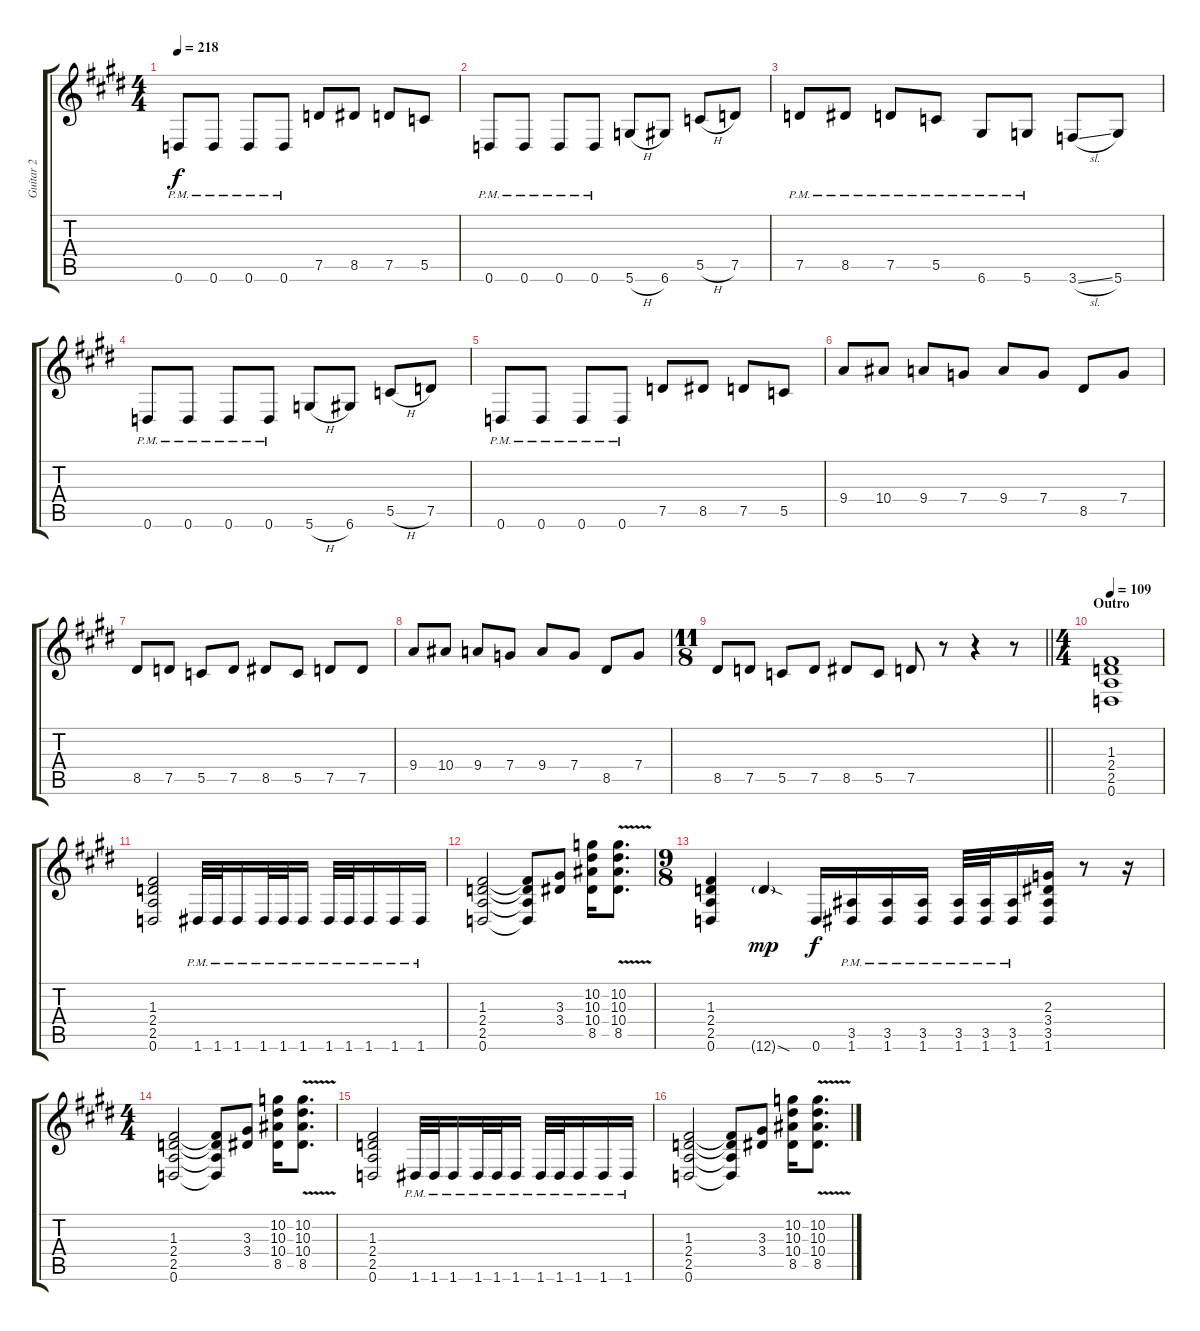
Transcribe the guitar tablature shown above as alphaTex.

\track ("Guitar 2" "Guitar 2") {instrument distortionguitar}
\staff {score tabs}
\tuning (D4 A3 F3 C3 G2 D2) {hide}
\ts (4 4)
\tempo 218
\clef g2
\ks e
0.6{pm}.8{dy f} 0.6{pm}.8 0.6{pm}.8 0.6{pm}.8 7.5.8 8.5.8 7.5.8 5.5.8 |
0.6{pm}.8 0.6{pm}.8 0.6{pm}.8 0.6{pm}.8 5.6{h}.8 6.6.8 5.5{h}.8 7.5.8 |
7.5{pm}.8 8.5{pm}.8 7.5{pm}.8 5.5{pm}.8 6.6{pm}.8 5.6{pm}.8 3.6{sl}.8 5.6.8 |
0.6{pm}.8 0.6{pm}.8 0.6{pm}.8 0.6{pm}.8 5.6{h}.8 6.6.8 5.5{h}.8 7.5.8 |
0.6{pm}.8 0.6{pm}.8 0.6{pm}.8 0.6{pm}.8 7.5.8 8.5.8 7.5.8 5.5.8 |
9.4.8 10.4.8 9.4.8 7.4.8 9.4.8 7.4.8 8.5.8 7.4.8 |
8.5.8 7.5.8 5.5.8 7.5.8 8.5.8 5.5.8 7.5.8 7.5.8 |
9.4.8 10.4.8 9.4.8 7.4.8 9.4.8 7.4.8 8.5.8 7.4.8 |
\ts (11 8)
\barLineRight lightlight
8.5.8 7.5.8 5.5.8 7.5.8 8.5.8 5.5.8 7.5.8 r.8 r.4 r.8 |
\ts (4 4)
\section ("" "Outro")
\tempo 109
(1.3 2.4 2.5 0.6).1 |
(1.3 2.4 2.5 0.6).2 1.6{pm}.32 1.6{pm}.32 1.6{pm}.16 1.6{pm}.32 1.6{pm}.32 1.6{pm}.16 1.6{pm}.32 1.6{pm}.32 1.6{pm}.16 1.6{pm}.16 1.6{pm}.16 |
(1.3 2.4 2.5 0.6).2 (1.3{t} 2.4{t} 2.5{t} 0.6{t}).8 (3.3 3.4).8 (10.2 10.3 10.4 8.5).16 (10.2{v} 10.3{v} 10.4{v} 8.5{v}).8{d} |
\ts (9 8)
(1.3 2.4 2.5 0.6).4 12.6{sod g}.4{dy mp} 0.6.16{dy f} (3.5{pm} 1.6{pm}).16 (3.5{pm} 1.6{pm}).16 (3.5{pm} 1.6{pm}).16 (3.5{pm} 1.6{pm}).32 (3.5{pm} 1.6{pm}).32 (3.5{pm} 1.6{pm}).16 (2.3 3.4 3.5 1.6).16 r.8 r.16 |
\ts (4 4)
(1.3 2.4 2.5 0.6).2 (1.3{t} 2.4{t} 2.5{t} 0.6{t}).8 (3.3 3.4).8 (10.2 10.3 10.4 8.5).16 (10.2{v} 10.3{v} 10.4{v} 8.5{v}).8{d} |
(1.3 2.4 2.5 0.6).2 1.6{pm}.32 1.6{pm}.32 1.6{pm}.16 1.6{pm}.32 1.6{pm}.32 1.6{pm}.16 1.6{pm}.32 1.6{pm}.32 1.6{pm}.16 1.6{pm}.16 1.6{pm}.16 |
(1.3 2.4 2.5 0.6).2 (1.3{t} 2.4{t} 2.5{t} 0.6{t}).8 (3.3 3.4).8 (10.2 10.3 10.4 8.5).16 (10.2{v} 10.3{v} 10.4{v} 8.5{v}).8{d}
